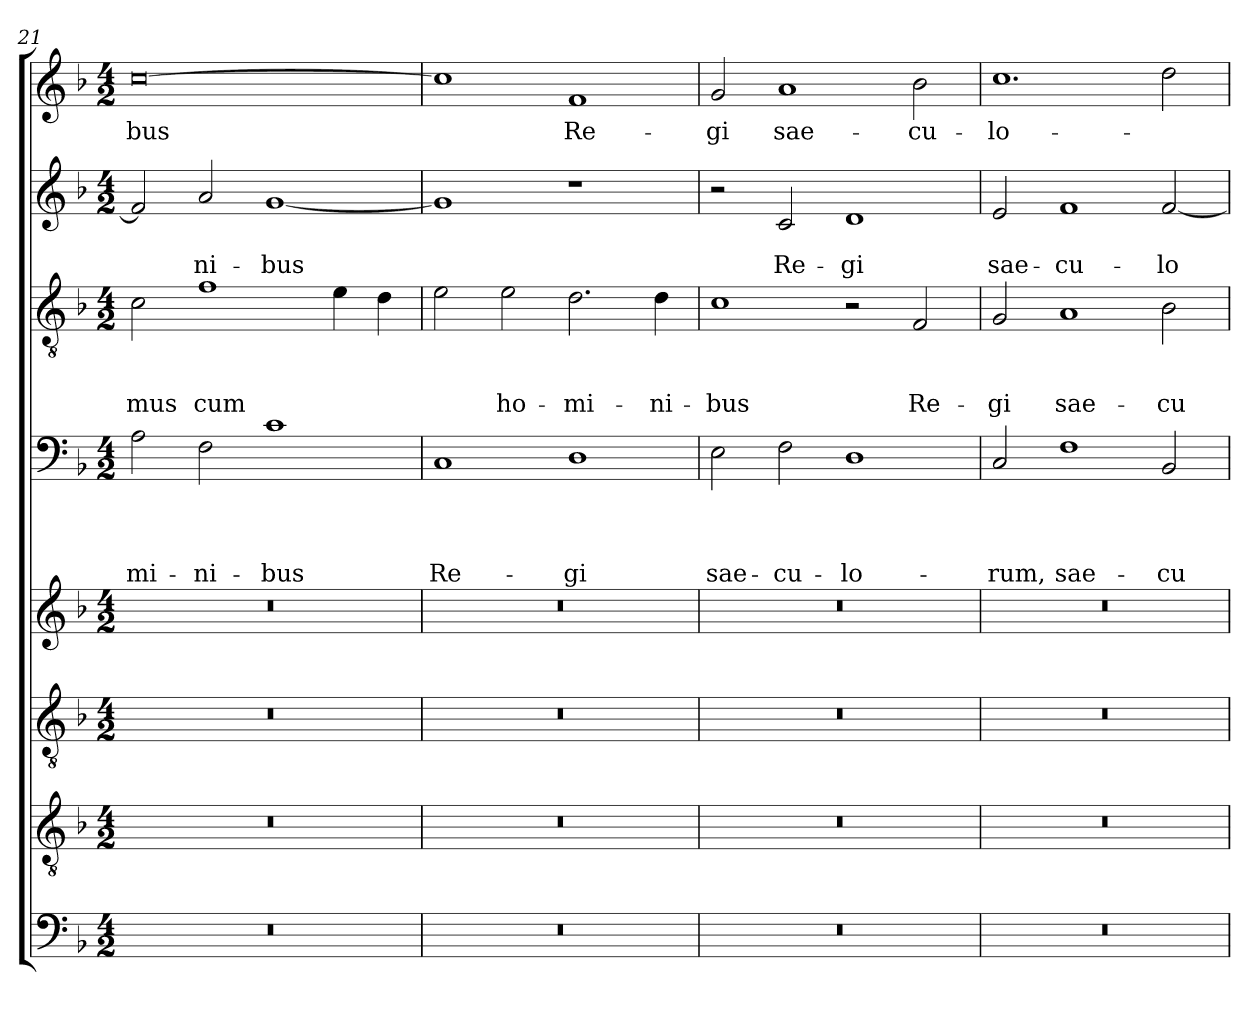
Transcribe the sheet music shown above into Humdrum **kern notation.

**kern	**kern	**kern	**kern	**kern	**text	**text	**text	**text	**kern	**text	**text	**text	**kern	**text	**text	**kern	**text
*part8	*part7	*part6	*part5	*part4	*part4	*part4	*part4	*part4	*part3	*part3	*part3	*part3	*part2	*part2	*part2	*part1	*part1
*staff8	*staff7	*staff6	*staff5	*staff4	*staff4	*staff4	*staff4	*staff4	*staff3	*staff3	*staff3	*staff3	*staff2	*staff2	*staff2	*staff1	*staff1
*clefF4	*clefGv2	*clefGv2	*clefG2	*clefF4	*	*	*	*	*clefGv2	*	*	*	*clefG2	*	*	*clefG2	*
*k[b-]	*k[b-]	*k[b-]	*k[b-]	*k[b-]	*	*	*	*	*k[b-]	*	*	*	*k[b-]	*	*	*k[b-]	*
*d:	*d:	*d:	*d:	*d:	*	*	*	*	*d:	*	*	*	*d:	*	*	*d:	*
*M4/2	*M4/2	*M4/2	*M4/2	*M4/2	*	*	*	*	*M4/2	*	*	*	*M4/2	*	*	*M4/2	*
=21	=21	=21	=21	=21	=21	=21	=21	=21	=21	=21	=21	=21	=21	=21	=21	=21	=21
!	!	!	!	!	!	!	!	!LO:LY:b	!	!	!	!LO:LY:b	!	!	!	!	!LO:LY:b
0r	0r	0r	0r	2A\	.	.	.	-mi-	2c\	.	.	-mus	2f/]	.	.	[0cc	-bus
!	!	!	!	!	!	!	!	!LO:LY:b	!	!	!	!LO:LY:b	!	!	!LO:LY:b	!	!
.	.	.	.	2F\	.	.	.	-ni-	1f	.	.	cum	2a/	.	-ni-	.	.
!	!	!	!	!	!	!	!	!LO:LY:b	!	!	!	!	!	!	!LO:LY:b	!	!
.	.	.	.	1c	.	.	.	-bus	.	.	.	.	[1g	.	-bus	.	.
.	.	.	.	.	.	.	.	.	4e\	.	.	.	.	.	.	.	.
.	.	.	.	.	.	.	.	.	4d\	.	.	.	.	.	.	.	.
=22	=22	=22	=22	=22	=22	=22	=22	=22	=22	=22	=22	=22	=22	=22	=22	=22	=22
!	!	!	!	!	!	!	!	!LO:LY:b	!	!	!	!	!	!	!	!	!
0r	0r	0r	0r	1C	.	.	.	Re-	2e\	.	.	.	1g]	.	.	1cc]	.
!	!	!	!	!	!	!	!	!	!	!	!	!LO:LY:b	!	!	!	!	!
.	.	.	.	.	.	.	.	.	2e\	.	.	ho-	.	.	.	.	.
!	!	!	!	!	!	!	!	!LO:LY:b	!	!	!	!LO:LY:b	!	!	!	!	!LO:LY:b
.	.	.	.	1D	.	.	.	-gi	2.d\	.	.	-mi-	1r	.	.	1f	Re-
!	!	!	!	!	!	!	!	!	!	!	!	!LO:LY:b	!	!	!	!	!
.	.	.	.	.	.	.	.	.	4d\	.	.	-ni-	.	.	.	.	.
=23	=23	=23	=23	=23	=23	=23	=23	=23	=23	=23	=23	=23	=23	=23	=23	=23	=23
!	!	!	!	!	!	!	!	!LO:LY:b	!	!	!	!LO:LY:b	!	!	!	!	!LO:LY:b
0r	0r	0r	0r	2E\	.	.	.	sae-	1c	.	.	-bus	2r	.	.	2g/	-gi
!	!	!	!	!	!	!	!	!LO:LY:b	!	!	!	!	!	!	!LO:LY:b	!	!LO:LY:b
.	.	.	.	2F\	.	.	.	-cu-	.	.	.	.	2c/	.	Re-	1a	sae-
!	!	!	!	!	!	!	!	!LO:LY:b	!	!	!	!	!	!	!LO:LY:b	!	!
.	.	.	.	1D	.	.	.	-lo-	2r	.	.	.	1d	.	-gi	.	.
!	!	!	!	!	!	!	!	!	!	!	!	!LO:LY:b	!	!	!	!	!LO:LY:b
.	.	.	.	.	.	.	.	.	2F/	.	.	Re-	.	.	.	2b-\	-cu-
=24	=24	=24	=24	=24	=24	=24	=24	=24	=24	=24	=24	=24	=24	=24	=24	=24	=24
!	!	!	!	!	!	!	!	!LO:LY:b	!	!	!	!LO:LY:b	!	!	!LO:LY:b	!	!LO:LY:b
0r	0r	0r	0r	2C/	.	.	.	-rum,	2G/	.	.	-gi	2e/	.	sae-	1.cc	-lo-
!	!	!	!	!	!	!	!	!LO:LY:b	!	!	!	!LO:LY:b	!	!	!LO:LY:b	!	!
.	.	.	.	1F	.	.	.	sae-	1A	.	.	sae-	1f	.	-cu-	.	.
!	!	!	!	!	!	!	!	!LO:LY:b	!	!	!	!LO:LY:b	!	!	!LO:LY:b	!	!
.	.	.	.	2BB-/	.	.	.	-cu-	2B-\	.	.	-cu-	[2f/	.	-lo-	2dd\	.
=	=	=	=	=	=	=	=	=	=	=	=	=	=	=	=	=	=
*-	*-	*-	*-	*-	*-	*-	*-	*-	*-	*-	*-	*-	*-	*-	*-	*-	*-
